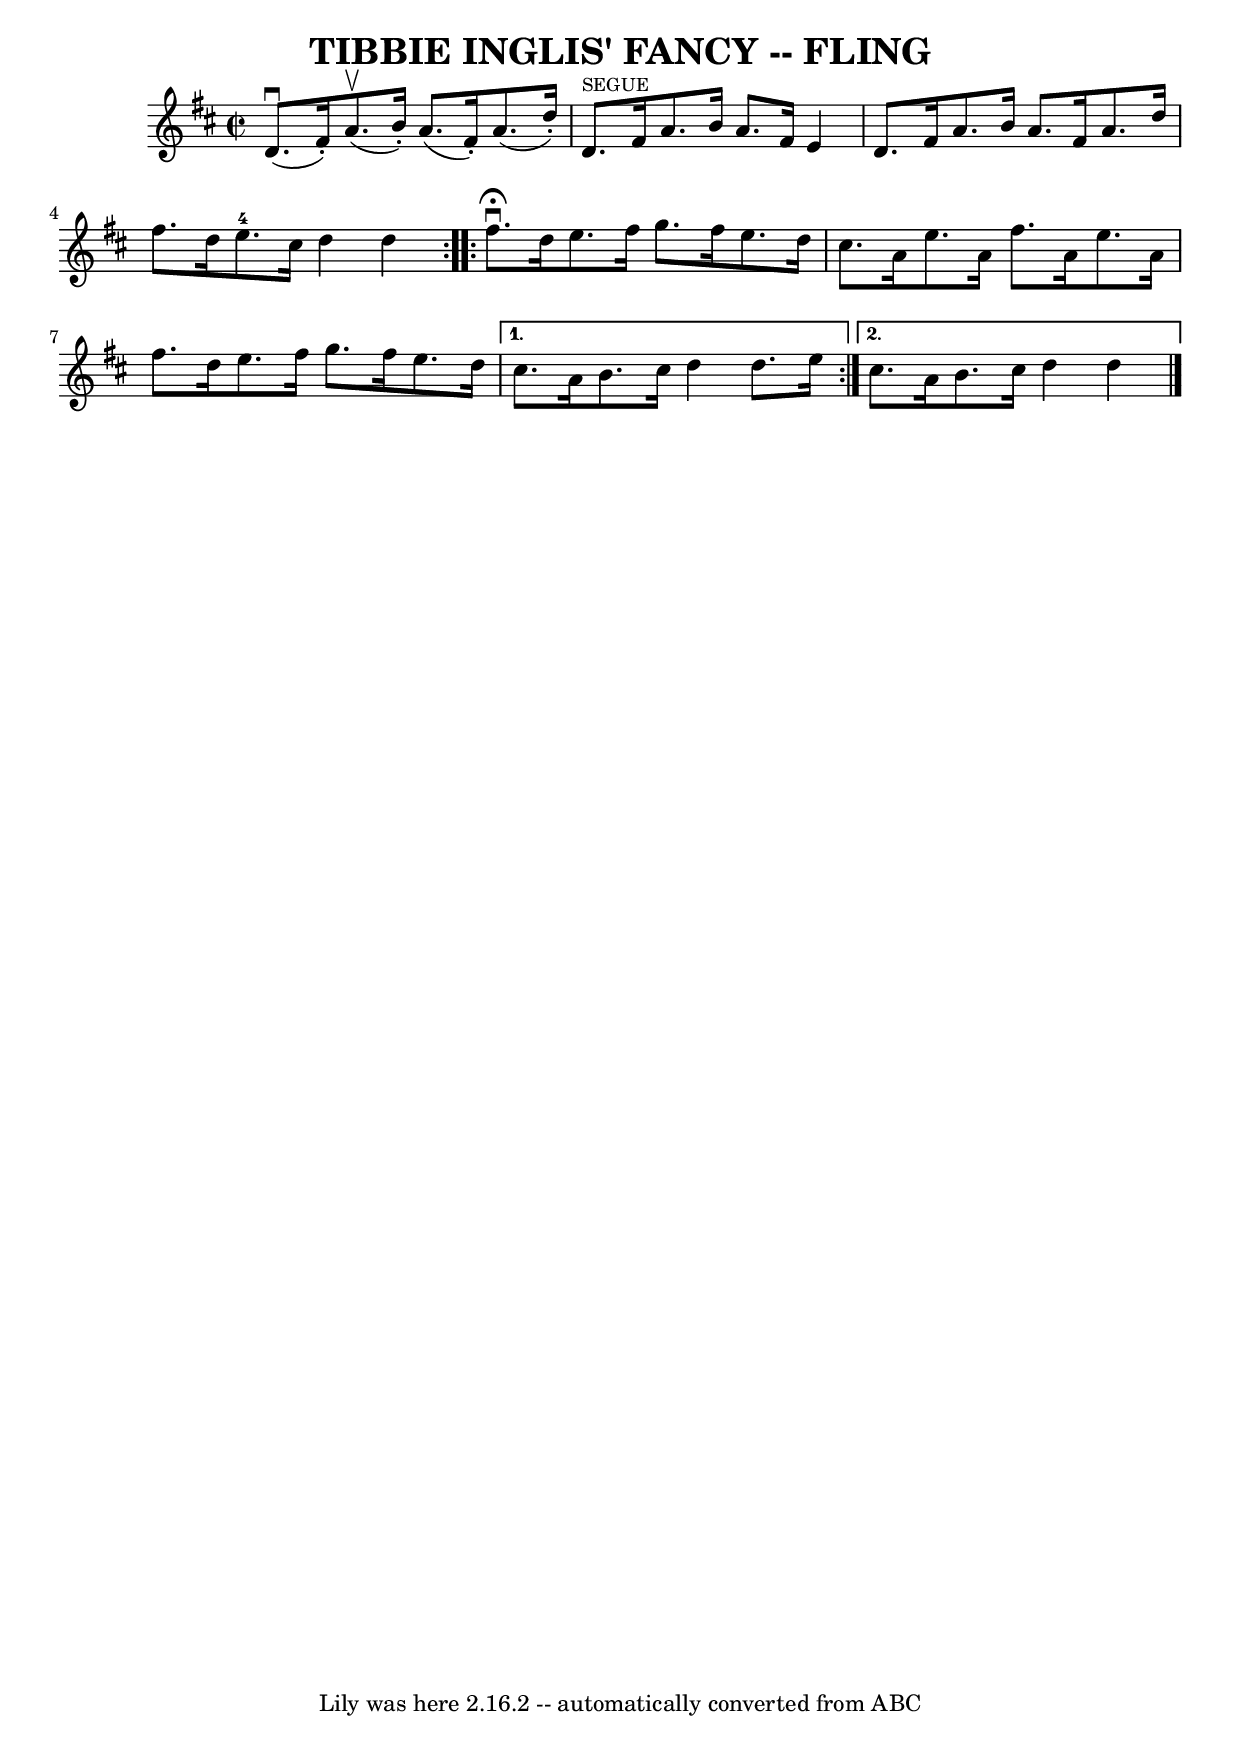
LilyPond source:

\version "2.16.2"
\include "Mammoth.ily"
\header {
	%% book = "Ryan's Mammoth Collection of Fiddle Tunes"
	crossRefNumber = "1"
	footnotes = ""
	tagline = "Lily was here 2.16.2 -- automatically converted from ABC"
	title = "TIBBIE INGLIS' FANCY -- FLING"
}
voicedefault =  {


\override Staff.TimeSignature #'style = #'C
 \time 2/2 
\key d \major   \repeat volta 2 { d'8. (^\downbow fis'16 -.) 
 a'8. (^\upbow b'16 -.) a'8. (fis'16 -.) a'8. (d''16 -.)   
|
 d'8.^\segue fis'16 a'8. b'16 a'8. fis'16 e'4      
  |
 d'8. fis'16 a'8. b'16 a'8. fis'16 a'8. d''16  
  |
 fis''8. d''16 e''8.-4 cis''16 d''4 d''4    }     
\repeat volta 2 { fis''8.^\fermata^\downbow d''16 e''8. fis''16    
g''8. fis''16 e''8. d''16    |
 cis''8. a'16 e''8.    
a'16 fis''8. a'16 e''8. a'16    |
 fis''8. d''16    
e''8. fis''16 g''8. fis''16 e''8. d''16    } \alternative{{   
cis''8. a'16 b'8. cis''16 d''4 d''8. e''16    } { cis''8.   
 a'16 b'8. cis''16 d''4 d''4    <<   \bar "|."  >>   }}
}

\score{
    <<

	\context Staff="default"
	{
	    \voicedefault 
	}

    >>
	\layout {
	}
	\midi {}
}
